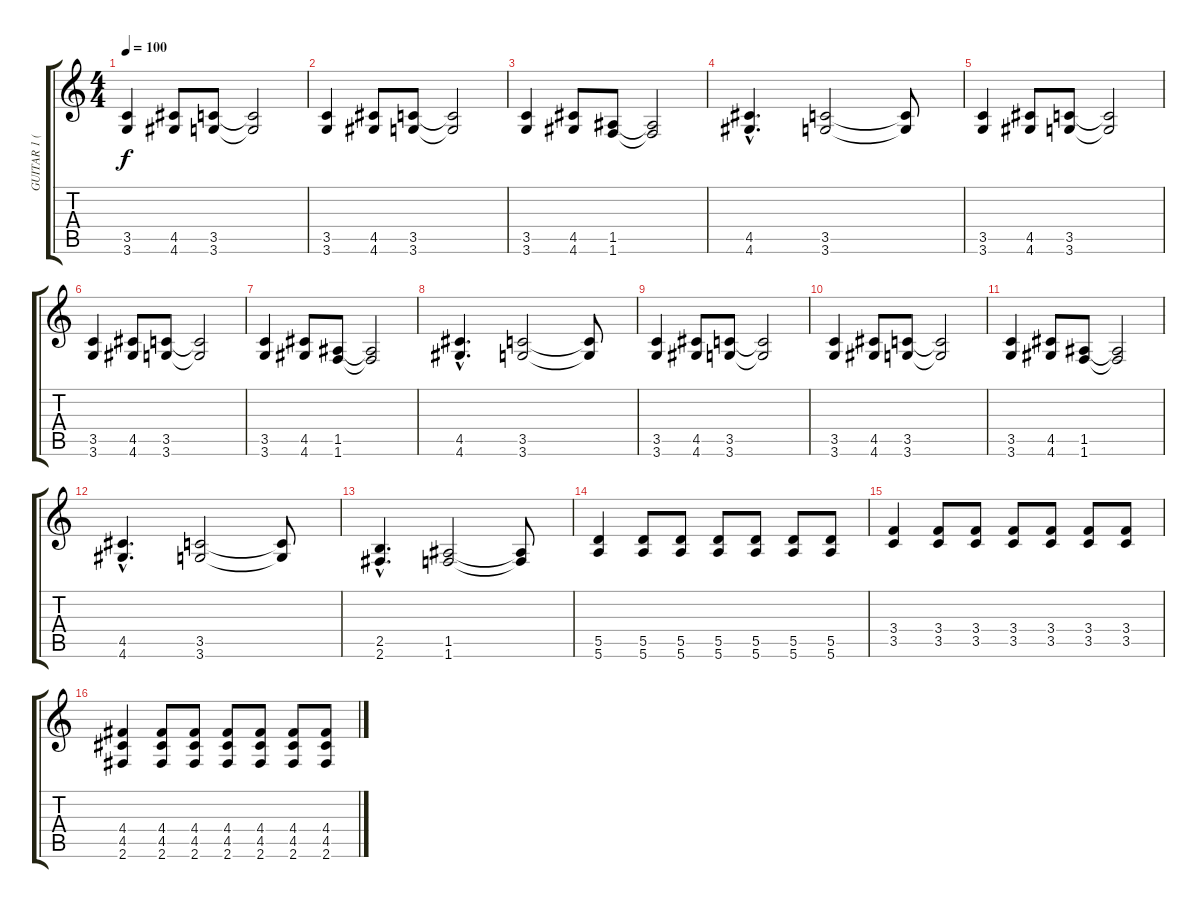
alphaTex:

\track ("GUITAR 1 ( Munky ) - James The Gorilla" "GUITAR 1 (") {instrument overdrivenguitar}
\staff {score tabs}
\tuning (E4 B3 G3 D3 A2 E2) {hide}
\ts (4 4)
\tempo 100
\clef g2
\ks c
(3.5 3.6).4{dy f volume 16 instrument overdrivenguitar} (4.5 4.6).8 (3.5 3.6).8 (3.5{t} 3.6{t}).2 |
(3.5 3.6).4 (4.5 4.6).8 (3.5 3.6).8 (3.5{t} 3.6{t}).2 |
(3.5 3.6).4 (4.5 4.6).8 (1.5 1.6).8 (1.5{t} 1.6{t}).2 |
(4.5{hac} 4.6{hac}).4{d} (3.5 3.6).2 (3.5{t} 3.6{t}).8 |
(3.5 3.6).4 (4.5 4.6).8 (3.5 3.6).8 (3.5{t} 3.6{t}).2 |
(3.5 3.6).4 (4.5 4.6).8 (3.5 3.6).8 (3.5{t} 3.6{t}).2 |
(3.5 3.6).4 (4.5 4.6).8 (1.5 1.6).8 (1.5{t} 1.6{t}).2 |
(4.5{hac} 4.6{hac}).4{d} (3.5 3.6).2 (3.5{t} 3.6{t}).8 |
(3.5 3.6).4 (4.5 4.6).8 (3.5 3.6).8 (3.5{t} 3.6{t}).2 |
(3.5 3.6).4 (4.5 4.6).8 (3.5 3.6).8 (3.5{t} 3.6{t}).2 |
(3.5 3.6).4 (4.5 4.6).8 (1.5 1.6).8 (1.5{t} 1.6{t}).2 |
(4.5{hac} 4.6{hac}).4{d} (3.5 3.6).2 (3.5{t} 3.6{t}).8 |
(2.5{hac} 2.6{hac}).4{d} (1.5 1.6).2 (1.5{t} 1.6{t}).8 |
(5.5 5.6).4{volume 16 instrument overdrivenguitar} (5.5 5.6).8 (5.5 5.6).8 (5.5 5.6).8 (5.5 5.6).8 (5.5 5.6).8 (5.5 5.6).8 |
(3.4 3.5).4 (3.4 3.5).8 (3.4 3.5).8 (3.4 3.5).8 (3.4 3.5).8 (3.4 3.5).8 (3.4 3.5).8 |
(4.4 4.5 2.6).4 (4.4 4.5 2.6).8 (4.4 4.5 2.6).8 (4.4 4.5 2.6).8 (4.4 4.5 2.6).8 (4.4 4.5 2.6).8 (4.4 4.5 2.6).8
